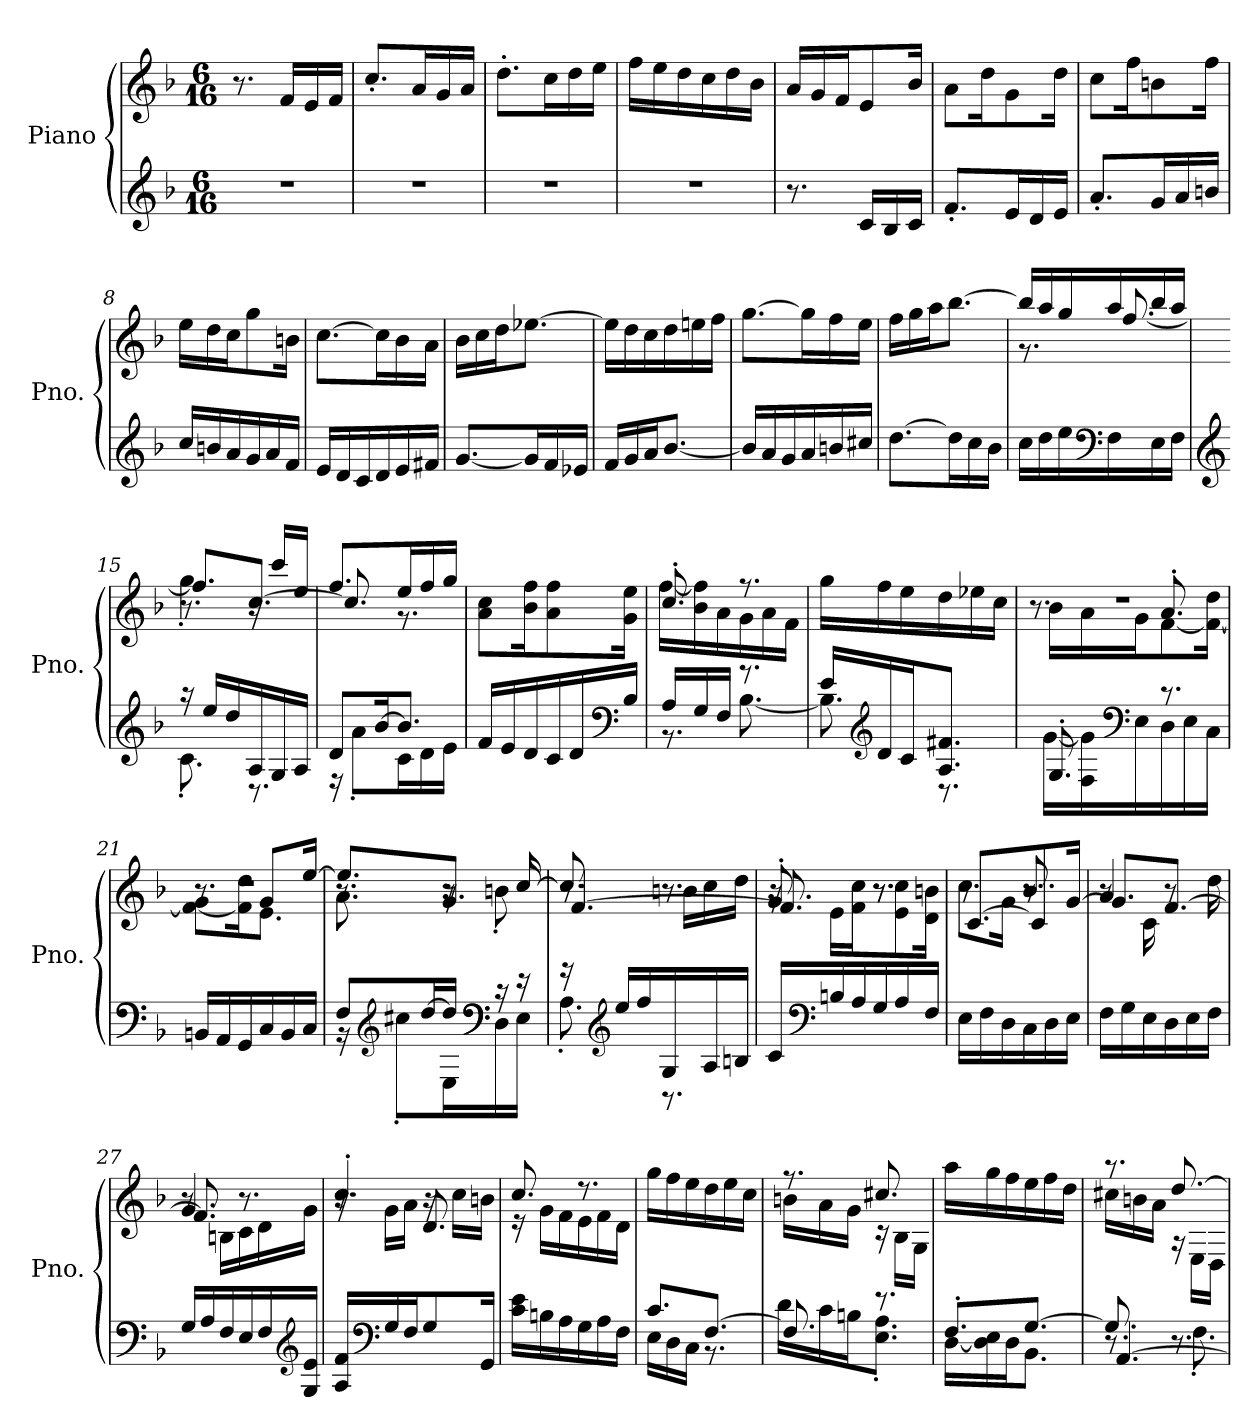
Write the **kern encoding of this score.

**kern	**kern
*part1	*part1
*staff2	*staff1
*I"Piano	*
*I'Pno.	*
*clefG2	*clefG2
*k[b-]	*k[b-]
*M6/16	*M6/16
*MM66	*MM66
=1	=1
4.r	8.r
.	16f/LL
.	16e/
.	16f/JJ
=2	=2
4.r	8.cc'/L
.	16a/L
.	16g/
.	16a/JJ
=3	=3
4.r	8.dd'\L
.	16cc\L
.	16dd\
.	16ee\JJ
=4	=4
4.r	16ff\LL
.	16ee\
.	16dd\
.	16cc\
.	16dd\
.	16b-\JJ
=5	=5
8.r	16a/LL
.	16g/
.	16f/J
16c/LL	8e/
16B-/	.
16c/JJ	16b-/Jk
=6	=6
8.f'/L	8a\L
.	16dd\K
16e/L	8g\
16d/	.
16e/JJ	16dd\Jk
=7	=7
8.a'/L	8cc\L
.	16ff\K
16g/L	8bn\
16a/	.
16bn/JJ	16ff\Jk
!!LO:LB:g=z
=8	=8
16cc/LL	16ee\LL
16bn/	16dd\
16a/	16cc\J
16g/	8gg\
16a/	.
16f/JJ	16bn\Jk
=9	=9
16e/LL	[8.cc\L
16d/	.
16c/	.
16d/	16cc\L]
16e/	16b-\
16f#X/JJ	16a\JJ
=10	=10
[8.g/L	16b-\LL
.	16cc\
.	16dd\J
16g/L]	[8.ee-X\J
16f/	.
16e-X/JJ	.
=11	=11
16f/LL	16ee-\LL]
16g/	16dd\
16a/J	16cc\
[8.b-/J	16dd\
.	16een\
.	16ff\JJ
=12	=12
16b-/LL]	[8.gg\L
16a/	.
16g/	.
16a/	16gg\L]
16bn/	16ff\
16cc#X/JJ	16ee\JJ
!!LO:LB:g=z
=13	=13
[8.dd\L	16ff\LL
.	16gg\
.	16aa\J
16dd\L]	[8.bb-\J
16cc\	.
16b-\JJ	.
=14	=14
*	*^
16cc\LL	16bb-/LL]	8.r
16dd\	16aa/	.
16ee\	16gg/	.
*clefF4	*	*
16F\	16aa/	[8.ff/
16E\	16bb-/	.
16F\JJ	16aa/JJ	.
*	*v	*v
=15	=15
*clefG2	*
*^	*^
*	*	*	*^
16r	8.c'\	8.r	4.gg'\	8.ff/L]
16ee/LL	.	.	.	.
16dd/	.	.	.	.
16A/	8.r	16r	.	[8.cc/J
16G/	.	16ccc/LL	.	.
16A/JJ	.	16ee/JJ	.	.
*	*	*	*v	*v
=16	=16	=16	=16
8d/L	16r	8.ff/L	8.cc/]
.	8a'\L	.	.
[16b-/K	.	.	.
8.b-/J]	16c\L	16ee/L	8.r
.	16d\	16ff/	.
.	16e\JJ	16gg/JJ	.
*v	*v	*	*
*	*v	*v
=17	=17
16f/LL	8a\ 8cc\L
16e/	.
16d/	16b-\ 16ff\K
16c/	8a\ 8ff\
16d/	.
*clefF4	*
16B-/JJ	16g\ 16ee\Jk
!!LO:LB:g=z
=18	=18
*^	*^
16A/LL	8.r	8.cc'/	[16ff\LL
16G/	.	.	16b-\ 16ff\]
16F/JJ	.	.	16a\
8.r	[8.B-\	8.r	16g\
.	.	.	16a\
.	.	.	16f\JJ
*	*	*v	*v
=19	=19	=19
16e/LL	8.B-\]	16gg\LL
*clefG2	*	*
16d/	.	16ff\
16c/J	.	16ee\
8.A/ 8.f#X/J	8.r	16dd\
.	.	16ee-X\
.	.	16cc\JJ
=20	=20	=20
*	*	*^
*	*	*	*^
8.G'/	[16g\LL	4.r	16b-\LL	8.r
.	16F\ 16g\]	.	16a\	.
*clefF4	*	*	*	*
.	16E\	.	16g\J	.
8.r	16D\	.	[8f\	8.a'/
.	16E\	.	.	.
.	16C\JJ	.	16f\_ 16dd\Jk	.
*v	*v	*	*	*
=21	=21	=21	=21
16BBn/LL	4.r	8f\_ 8g\L	8.r
16AA/	.	.	.
16GG/	.	16f\] 16dd\K	.
16C/	.	8.e\J	8g/L
16BB/	.	.	.
16C/JJ	.	.	[16ee/Jk
!!LO:LB:g=z	!!	!!
=22	=22	=22	=22
*^	*	*	*
8F/L	16r	8.r	8.a\	8.ee/L]
*clefG2	*	*	*	*
.	8cc#X'\L	.	.	.
[16dd/L	.	.	.	.
16dd/JJ]	16E\L	8r	16r	8.g/J
*clefF4	*	*	*	*
16r	16D\	.	8bn'\	.
16r	16E\JJ	[16cc/	.	.
=23	=23	=23	=23	=23
16r	8.A'\	8.cc/]	8.r	[4.f/
*clefG2	*	*	*	*
16ee/LL	.	.	.	.
16ff/	.	.	.	.
16G/	8.r	8.r	16bn\LL	.
16A/	.	.	16cc\	.
16Bn/JJ	.	.	16dd\JJ	.
*v	*v	*	*	*
=24	=24	=24	=24
16c/LL	8.g'/	16r	8.f/]
*clefF4	*	*	*
16Bn/	.	16e\LL	.
16A/	.	16f\ 16cc\J	.
16G/	8.r	8e\ 8cc\	8.r
16A/	.	.	.
16F/JJ	.	16d\ 16bn\Jk	.
=25	=25	=25	=25
16E\LL	8.r	8cc\L	[8.c/L
16F\	.	.	.
16D\	.	16g\Jk	.
16C\	8.b-/	8.r	8c/]
16D\	.	.	.
16E\JJ	.	.	[16g/Jk
!!LO:LB:g=z	!!	!!
=26	=26	=26	=26
16F\LL	4.a/	8r	8.g/L]
16G\	.	.	.
16E\	.	16c\	.
16D\	.	8r	[8.f/J
16E\	.	.	.
16F\JJ	.	16dd\	.
=27	=27	=27	=27
16G/LL	4.g/	8r	8.f/]
16A/	.	.	.
16F/	.	16Bn\LL	.
16E/	.	16c\	8.r
16F/	.	16d\	.
*clefG2	*	*	*
16G/ 16e/JJ	.	16g\JJ	.
=28	=28	=28	=28
16A/ 16f/LL	4.cc'/	16r	8.r
*clefF4	*	*	*
16G/	.	16g\LL	.
16F/J	.	16a\JJ	.
8G/	.	16r	8.d/
.	.	16cc\LL	.
16GG/Jk	.	16bn\JJ	.
*	*	*v	*v
=29	=29	=29
16c\ 16e\LL	8.cc/	16r
16Bn\	.	16g\LL
16A\	.	16f\
16G\	8.r	16e\
16A\	.	16f\
16F\JJ	.	16d\JJ
*	*v	*v
=30	=30
*^	*
8.c/L	16E\LL	16gg\LL
.	16D\	16ff\
.	16C\JJ	16ee\
[8.F/J	8.r	16dd\
.	.	16ee\
.	.	16cc\JJ
!!LO:PB:g=z
=31	=31	=31
*	*	*^
8.F/]	16d\LL	8.r	16bn\LL
.	16c\	.	16a\
.	16Bn\J	.	16g\JJ
8.r	8.E\' 8.A\'J	8.cc#X/	16r
.	.	.	16B-\LL
.	.	.	16G\JJ
*	*	*v	*v
=32	=32	=32
8.F'/L	[16D\LL	16aa\LL
.	16D\] 16E\	16gg\
.	16D\J	16ff\
[8.G/J	8.BB-\J	16ee\
.	.	16ff\
.	.	16dd\JJ
=33	=33	=33
*	*^	*^
8.G/]	8.r	[4.AA/	8.r	16cc#X\LL
.	.	.	.	16bn\
.	.	.	.	16a\JJ
8.r	8.F'\	.	[8.dd/	16r
.	.	.	.	16E\LL
.	.	.	.	16D\JJ
*v	*v	*v	*	*
*	*v	*v
=	=
*-	*-
